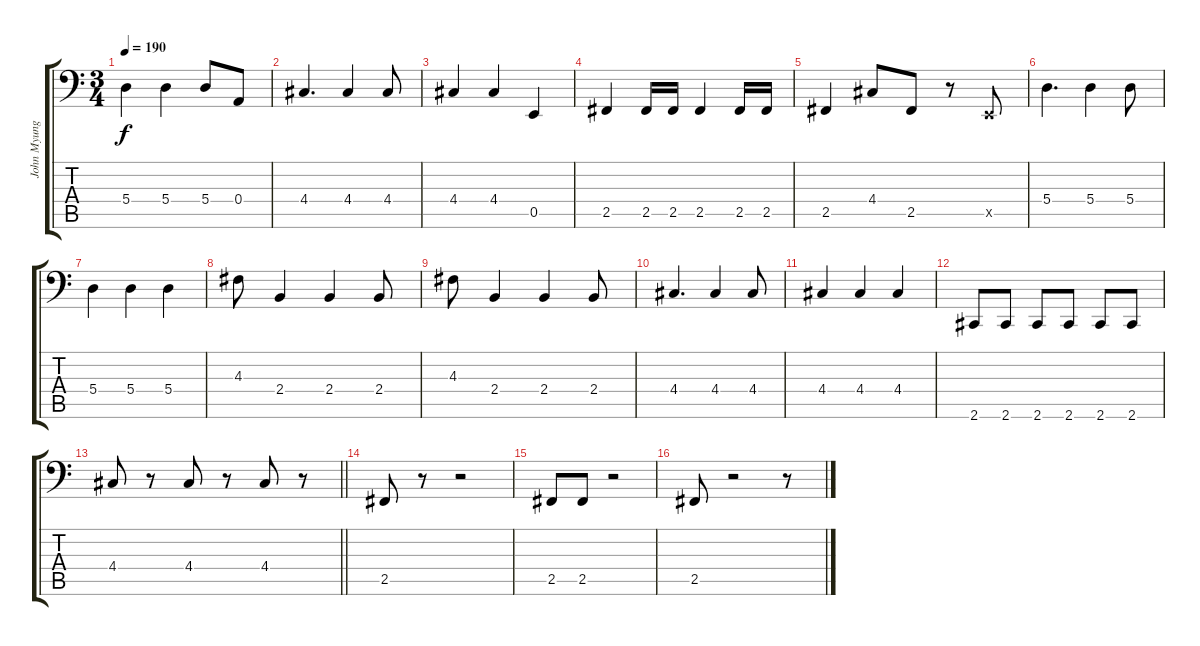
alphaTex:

\track ("John Myung - Bass" "John Myung") {instrument electricbassfinger}
\staff {score tabs}
\tuning (C3 G2 D2 A1 E1 B0) {hide}
\ts (3 4)
\tempo 190
\clef f4
\ks c
5.4.4{dy f} 5.4.4 5.4.8 0.4.8 |
4.4.4{d} 4.4.4 4.4.8 |
4.4.4 4.4.4 0.5.4 |
2.5.4 2.5.16 2.5.16 2.5.4 2.5.16 2.5.16 |
2.5.4 4.4.8 2.5.8 r.8 0.5{x}.8 |
5.4.4{d} 5.4.4 5.4.8 |
5.4.4 5.4.4 5.4.4 |
4.3.8 2.4.4 2.4.4 2.4.8 |
4.3.8 2.4.4 2.4.4 2.4.8 |
4.4.4{d} 4.4.4 4.4.8 |
4.4.4 4.4.4 4.4.4 |
2.6.8 2.6.8 2.6.8 2.6.8 2.6.8 2.6.8 |
\barLineRight lightlight
4.4.8 r.8 4.4.8 r.8 4.4.8 r.8 |
2.5.8 r.8 r.2 |
2.5.8 2.5.8 r.2 |
2.5.8 r.2 r.8
